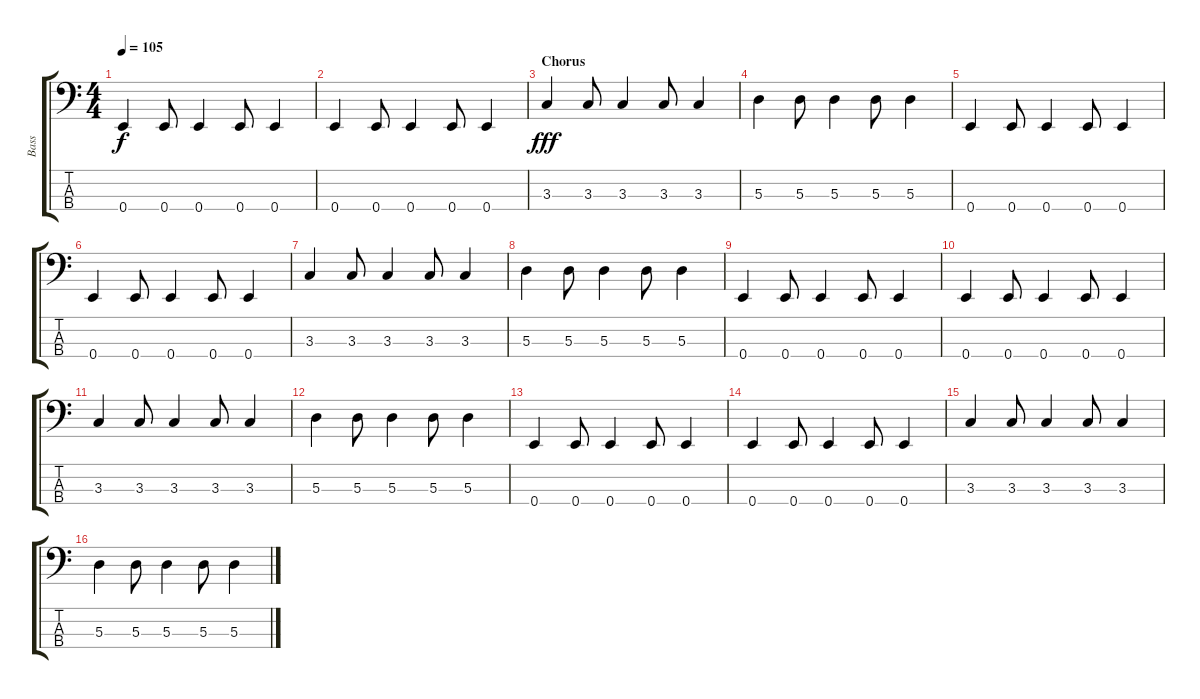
\track ("Bass" "Bass") {instrument fretlessbass}
\staff {score tabs}
\tuning (G2 D2 A1 E1) {hide}
\ts (4 4)
\tempo 105
\clef f4
\ks c
0.4.4{dy f} 0.4.8 0.4.4 0.4.8 0.4.4 |
0.4.4 0.4.8 0.4.4 0.4.8 0.4.4 |
\section ("" "Chorus")
3.3.4{dy fff} 3.3.8 3.3.4 3.3.8 3.3.4 |
5.3.4 5.3.8 5.3.4 5.3.8 5.3.4 |
0.4.4 0.4.8 0.4.4 0.4.8 0.4.4 |
0.4.4 0.4.8 0.4.4 0.4.8 0.4.4 |
3.3.4 3.3.8 3.3.4 3.3.8 3.3.4 |
5.3.4 5.3.8 5.3.4 5.3.8 5.3.4 |
0.4.4 0.4.8 0.4.4 0.4.8 0.4.4 |
0.4.4 0.4.8 0.4.4 0.4.8 0.4.4 |
3.3.4 3.3.8 3.3.4 3.3.8 3.3.4 |
5.3.4 5.3.8 5.3.4 5.3.8 5.3.4 |
0.4.4 0.4.8 0.4.4 0.4.8 0.4.4 |
0.4.4 0.4.8 0.4.4 0.4.8 0.4.4 |
3.3.4 3.3.8 3.3.4 3.3.8 3.3.4 |
5.3.4 5.3.8 5.3.4 5.3.8 5.3.4
